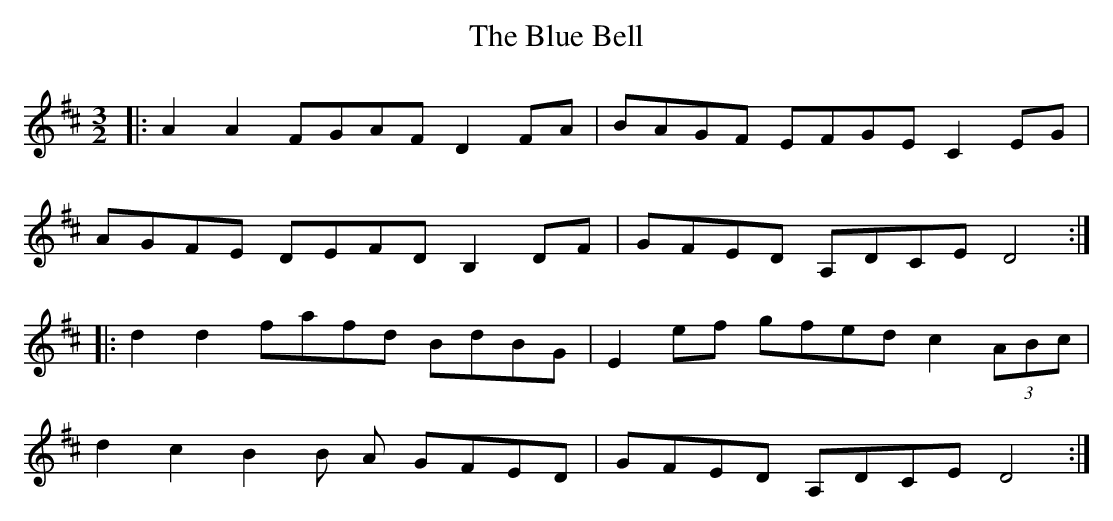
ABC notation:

X:1
T: The Blue Bell
M: 3/2
L: 1/8
K: Dmaj
|:A2A2 FGAF D2FA|BAGF EFGE C2 EG|
AGFE DEFD B,2 DF|GFED A,DCE D4:|
|:d2d2 fafd BdBG|E2 ef gfed c2 (3ABc|
d2 c2 B2B A GFED|GFED A,DCE D4:|
